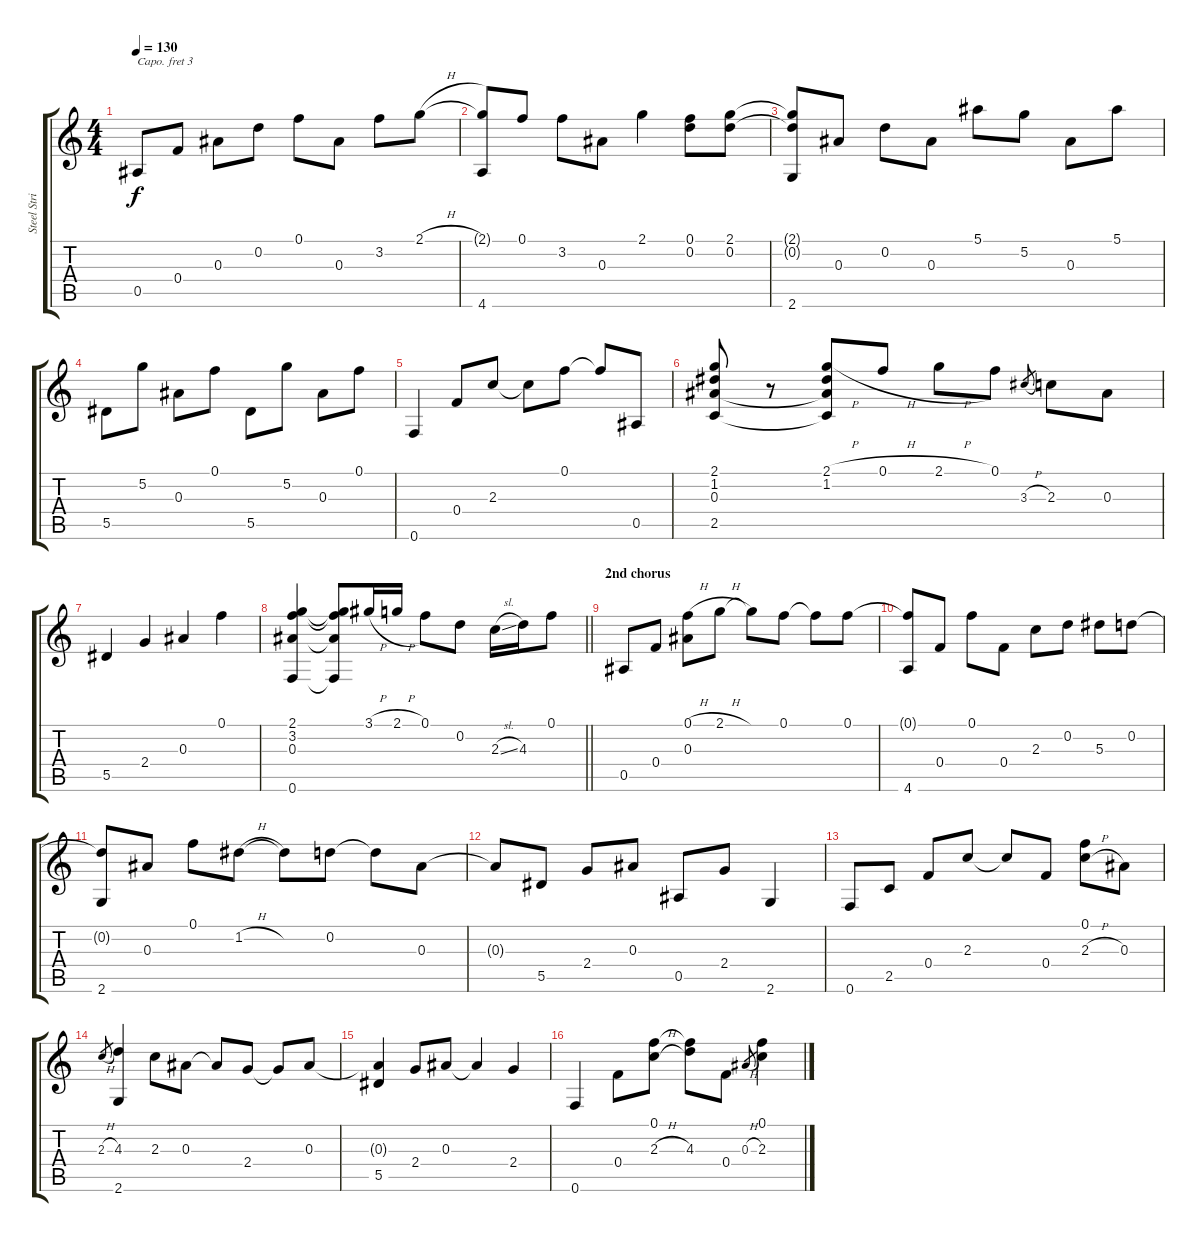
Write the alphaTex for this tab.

\track ("Steel String" "Steel Stri") {instrument acousticguitarsteel}
\staff {score tabs}
\capo 3
\tuning (D4 B3 G3 D3 G2 D2) {hide}
\ts (4 4)
\tempo 130
\clef g2
\ks c
0.5.8{dy f} 0.4.8 0.3.8 0.2.8 0.1.8 0.3.8 3.2.8 2.1{h}.8 |
(2.1{t} 4.6).8 0.1.8 3.2.8 0.3.8 2.1.4 (0.1 0.2).8 (2.1 0.2).8 |
(2.1{t} 0.2{t} 2.6).8 0.3.8 0.2.8 0.3.8 5.1.8 5.2.8 0.3.8 5.1.8 |
5.5.8 5.2.8 0.3.8 0.1.8 5.5.8 5.2.8 0.3.8 0.1.8 |
0.6.4 0.4.8 2.3.8 2.3{t}.8 0.1.8 0.1{t}.8 0.5.8 |
(2.1 1.2 0.3 2.5).8 r.8 (2.1{h} 1.2 0.3{t} 2.5{t}).8 0.1{h}.8 2.1{h}.8 0.1.8 3.3{h}.8{gr} 2.3.8 0.3.8 |
5.5.4 2.4.4 0.3.4 0.1.4 |
\barLineRight lightlight
(2.1 3.2 0.3 0.6).4 (2.1{t} 3.2{t} 0.3{t} 0.6{t}).8 3.1{h}.16 2.1{h}.16 0.1.8 0.2.8 2.3{sl}.16 4.3.16 0.1.8 |
\section ("" "2nd chorus")
0.5.8 0.4.8 (0.1{h} 0.3).8 2.1{h}.8 2.1{t}.8 0.1.8 0.1{t}.8 0.1.8 |
(0.1{t} 4.6).8 0.4.8 0.1.8 0.4.8 2.3.8 0.2.8 5.3.8 0.2.8 |
(0.2{t} 2.6).8 0.3.8 0.1.8 1.2{h}.8 1.2{t}.8 0.2.8 0.2{t}.8 0.3.8 |
0.3{t}.8 5.5.8 2.4.8 0.3.8 0.5.8 2.4.8 2.6.4 |
0.6.8 2.5.8 0.4.8 2.3.8 2.3{t}.8 0.4.8 (0.1 2.3{h}).8 0.3.8 |
2.3{h}.8{gr} (4.3 2.6).4 2.3.8 0.3.8 0.3{t}.8 2.4.8 2.4{t}.8 0.3.8 |
(0.3{t} 5.5).4 2.4.8 0.3.8 0.3{t}.4 2.4.4 |
0.6.4 0.4.8 (0.1 2.3{h}).8 (0.1{t} 4.3).8 0.4.8 0.3{h}.8{gr} (0.1 2.3).4
